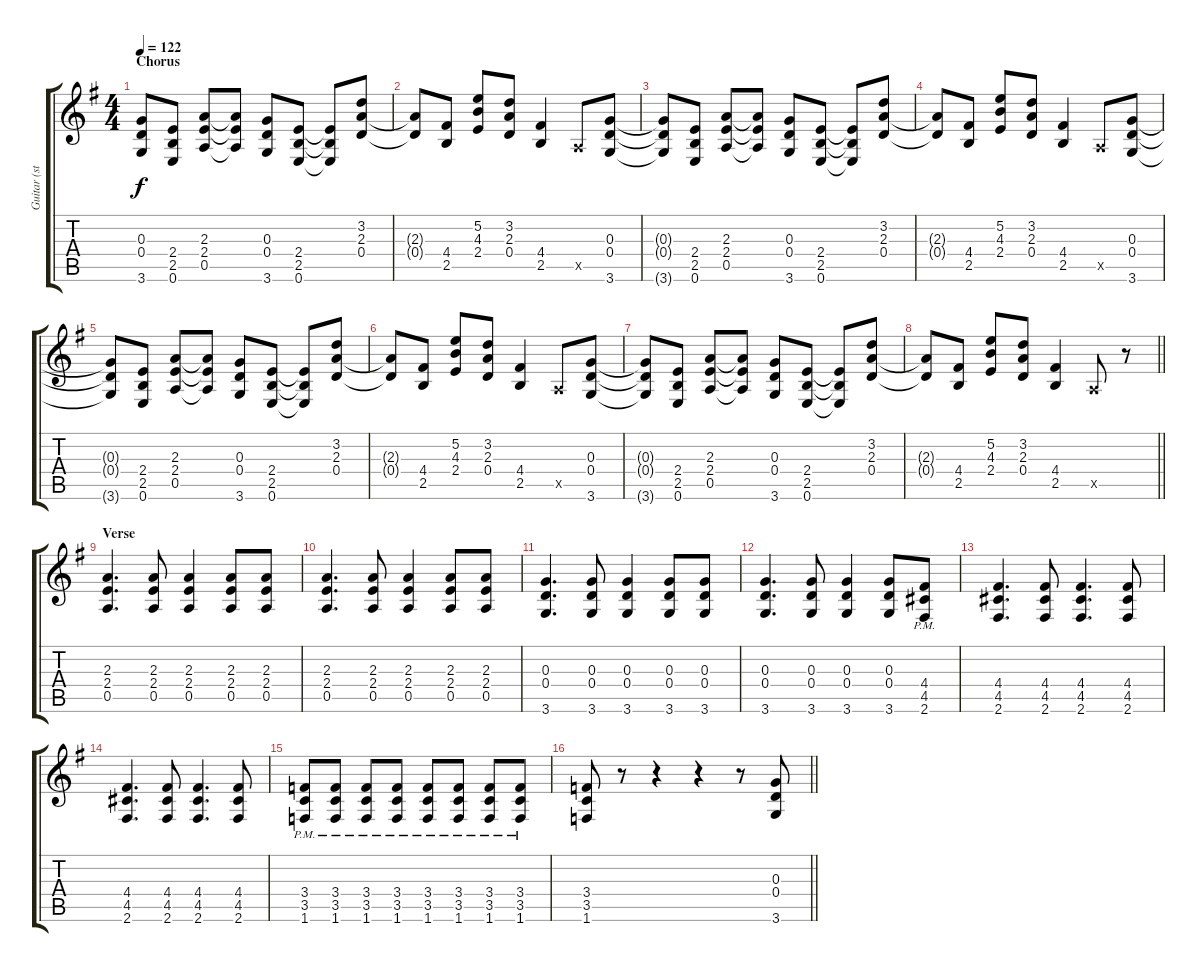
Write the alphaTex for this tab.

\track ("Guitar (std tuning)" "Guitar (st") {instrument acousticguitarsteel}
\staff {score tabs}
\tuning (E4 B3 G3 D3 A2 E2) {hide}
\ts (4 4)
\section ("" "Chorus")
\tempo 122
\clef g2
\ks g
(0.3{t} 0.4{t} 3.6{t}).8{dy f} (2.4 2.5 0.6).8 (2.3 2.4 0.5).8 (2.3{t} 2.4{t} 0.5{t}).8 (0.3 0.4 3.6).8 (2.4 2.5 0.6).8 (2.4{t} 2.5{t} 0.6{t}).8 (3.2 2.3 0.4).8 |
(2.3{t} 0.4{t}).8 (4.4 2.5).8 (5.2 4.3 2.4).8 (3.2 2.3 0.4).8 (4.4 2.5).4 0.5{x}.8 (0.3 0.4 3.6).8 |
(0.3{t} 0.4{t} 3.6{t}).8 (2.4 2.5 0.6).8 (2.3 2.4 0.5).8 (2.3{t} 2.4{t} 0.5{t}).8 (0.3 0.4 3.6).8 (2.4 2.5 0.6).8 (2.4{t} 2.5{t} 0.6{t}).8 (3.2 2.3 0.4).8 |
(2.3{t} 0.4{t}).8 (4.4 2.5).8 (5.2 4.3 2.4).8 (3.2 2.3 0.4).8 (4.4 2.5).4 0.5{x}.8 (0.3 0.4 3.6).8 |
(0.3{t} 0.4{t} 3.6{t}).8 (2.4 2.5 0.6).8 (2.3 2.4 0.5).8 (2.3{t} 2.4{t} 0.5{t}).8 (0.3 0.4 3.6).8 (2.4 2.5 0.6).8 (2.4{t} 2.5{t} 0.6{t}).8 (3.2 2.3 0.4).8 |
(2.3{t} 0.4{t}).8 (4.4 2.5).8 (5.2 4.3 2.4).8 (3.2 2.3 0.4).8 (4.4 2.5).4 0.5{x}.8 (0.3 0.4 3.6).8 |
(0.3{t} 0.4{t} 3.6{t}).8 (2.4 2.5 0.6).8 (2.3 2.4 0.5).8 (2.3{t} 2.4{t} 0.5{t}).8 (0.3 0.4 3.6).8 (2.4 2.5 0.6).8 (2.4{t} 2.5{t} 0.6{t}).8 (3.2 2.3 0.4).8 |
\barLineRight lightlight
(2.3{t} 0.4{t}).8 (4.4 2.5).8 (5.2 4.3 2.4).8 (3.2 2.3 0.4).8 (4.4 2.5).4 0.5{x}.8 r.8 |
\section ("" "Verse")
(2.3 2.4 0.5).4{d} (2.3 2.4 0.5).8 (2.3 2.4 0.5).4 (2.3 2.4 0.5).8 (2.3 2.4 0.5).8 |
(2.3 2.4 0.5).4{d} (2.3 2.4 0.5).8 (2.3 2.4 0.5).4 (2.3 2.4 0.5).8 (2.3 2.4 0.5).8 |
(0.3 0.4 3.6).4{d} (0.3 0.4 3.6).8 (0.3 0.4 3.6).4 (0.3 0.4 3.6).8 (0.3 0.4 3.6).8 |
(0.3 0.4 3.6).4{d} (0.3 0.4 3.6).8 (0.3 0.4 3.6).4 (0.3 0.4 3.6).8 (4.4{pm} 4.5{pm} 2.6{pm}).8 |
(4.4 4.5 2.6).4{d} (4.4 4.5 2.6).8 (4.4 4.5 2.6).4{d} (4.4 4.5 2.6).8 |
(4.4 4.5 2.6).4{d} (4.4 4.5 2.6).8 (4.4 4.5 2.6).4{d} (4.4 4.5 2.6).8 |
(3.4{pm} 3.5{pm} 1.6{pm}).8 (3.4{pm} 3.5{pm} 1.6{pm}).8 (3.4{pm} 3.5{pm} 1.6{pm}).8 (3.4{pm} 3.5{pm} 1.6{pm}).8 (3.4{pm} 3.5{pm} 1.6{pm}).8 (3.4{pm} 3.5{pm} 1.6{pm}).8 (3.4{pm} 3.5{pm} 1.6{pm}).8 (3.4{pm} 3.5{pm} 1.6{pm}).8 |
\barLineRight lightlight
(3.4 3.5 1.6).8 r.8 r.4 r.4 r.8 (0.3 0.4 3.6).8
